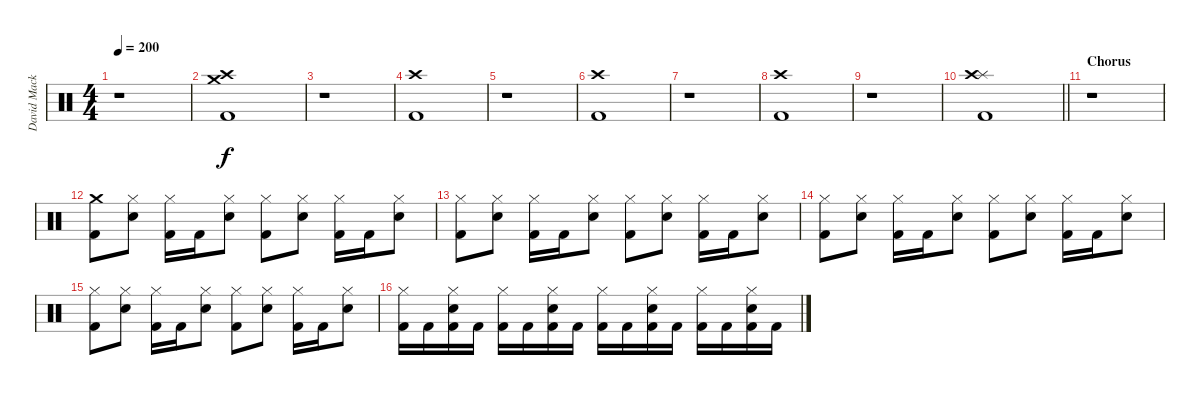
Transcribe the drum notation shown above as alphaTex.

\track ("David Mackintosh (Drums)" "David Mack") {instrument percussion}
\staff {score}
\articulation defaults
\ts (4 4)
\tempo 200
\clef neutral
\ks aminor
r.1{dy f} |
("Kick (hit) 2" "Crash medium (hit)" "Crash high (hit)").1 |
r.1 |
("Kick (hit) 2" "Crash high (hit)").1 |
r.1 |
("Kick (hit) 2" "Crash high (hit)").1 |
r.1 |
("Kick (hit) 2" "Crash high (hit)").1 |
r.1 |
\barLineRight lightlight
("Kick (hit) 2" "Splash (hit)" "Crash high (hit)").1 |
\section ("" "Chorus")
r.1 |
("Kick (hit) 2" "Crash medium (hit)").8 ("Snare (hit) 2" "Hi-Hat (closed)").8 ("Kick (hit) 2" "Hi-Hat (closed)").16 "Kick (hit) 2".16 ("Snare (hit) 2" "Hi-Hat (closed)").8 ("Kick (hit) 2" "Hi-Hat (closed)").8 ("Snare (hit) 2" "Hi-Hat (closed)").8 ("Kick (hit) 2" "Hi-Hat (closed)").16 "Kick (hit) 2".16 ("Snare (hit) 2" "Hi-Hat (closed)").8 |
("Kick (hit) 2" "Hi-Hat (closed)").8 ("Snare (hit) 2" "Hi-Hat (closed)").8 ("Kick (hit) 2" "Hi-Hat (closed)").16 "Kick (hit) 2".16 ("Snare (hit) 2" "Hi-Hat (closed)").8 ("Kick (hit) 2" "Hi-Hat (closed)").8 ("Snare (hit) 2" "Hi-Hat (closed)").8 ("Kick (hit) 2" "Hi-Hat (closed)").16 "Kick (hit) 2".16 ("Snare (hit) 2" "Hi-Hat (closed)").8 |
("Kick (hit) 2" "Hi-Hat (closed)").8 ("Snare (hit) 2" "Hi-Hat (closed)").8 ("Kick (hit) 2" "Hi-Hat (closed)").16 "Kick (hit) 2".16 ("Snare (hit) 2" "Hi-Hat (closed)").8 ("Kick (hit) 2" "Hi-Hat (closed)").8 ("Snare (hit) 2" "Hi-Hat (closed)").8 ("Kick (hit) 2" "Hi-Hat (closed)").16 "Kick (hit) 2".16 ("Snare (hit) 2" "Hi-Hat (closed)").8 |
("Kick (hit) 2" "Hi-Hat (closed)").8 ("Snare (hit) 2" "Hi-Hat (closed)").8 ("Kick (hit) 2" "Hi-Hat (closed)").16 "Kick (hit) 2".16 ("Snare (hit) 2" "Hi-Hat (closed)").8 ("Kick (hit) 2" "Hi-Hat (closed)").8 ("Snare (hit) 2" "Hi-Hat (closed)").8 ("Kick (hit) 2" "Hi-Hat (closed)").16 "Kick (hit) 2".16 ("Snare (hit) 2" "Hi-Hat (closed)").8 |
("Kick (hit) 2" "Hi-Hat (closed)").16 "Kick (hit) 2".16 ("Kick (hit) 2" "Snare (hit) 2" "Hi-Hat (closed)").16 "Kick (hit) 2".16 ("Kick (hit) 2" "Hi-Hat (closed)").16 "Kick (hit) 2".16 ("Kick (hit) 2" "Snare (hit) 2" "Hi-Hat (closed)").16 "Kick (hit) 2".16 ("Kick (hit) 2" "Hi-Hat (closed)").16 "Kick (hit) 2".16 ("Kick (hit) 2" "Snare (hit) 2" "Hi-Hat (closed)").16 "Kick (hit) 2".16 ("Kick (hit) 2" "Hi-Hat (closed)").16 "Kick (hit) 2".16 ("Kick (hit) 2" "Snare (hit) 2" "Hi-Hat (closed)").16 "Kick (hit) 2".16
